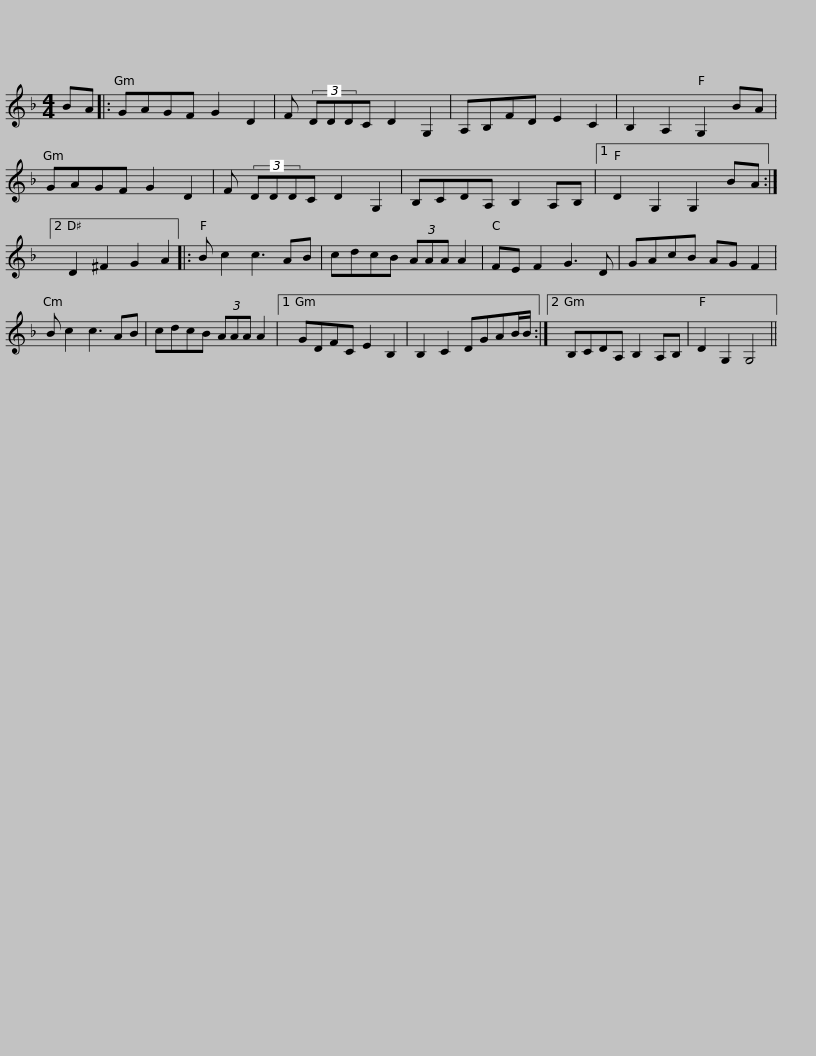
X:1
L:1/8
M:4/4
I:linebreak $
K:F
V:1 treble
V:1
 BA |: GAGF G2 D2 | F (3DDDC D2 G,2 | A,B,FD E2 C2 | B,2 A,2 G,2 BA | %5
 GAGF G2 D2 | F (3DDDC D2 G,2 |$ B,CDA, B,2 A,B, |1 D2 G,2 G,2 BA :|2 D2 ^F2 G2 A2 |: %10
 B c2 c3 AB | cdcB (3AAA A2 | FE F2 G3 D |$ GAcB AG F2 | B c2 c3 AB | %15
 cdcB (3AAA A2 |1 GDFC E2 B,2 | B,2 C2 DGAB/B/ :|2 B,CDA, B,2 A,B, |$ D2 G,2 G,4 || %20
